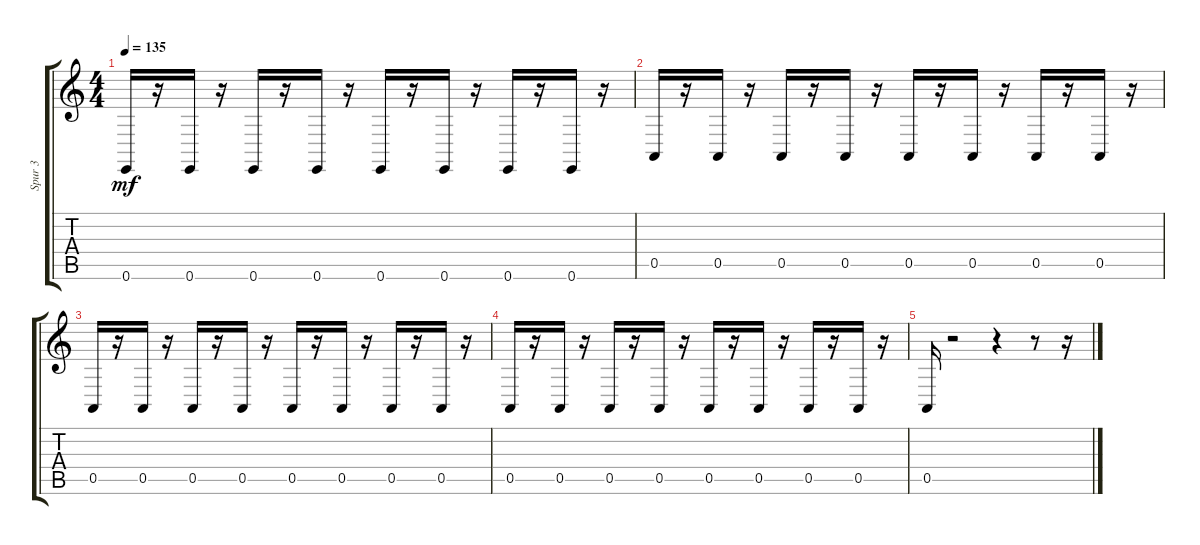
\track ("Spur 3" "Spur 3") {instrument lead2sawtooth}
\staff {score tabs}
\tuning (E4 B3 G3 D3 A2 E2) {hide}
\ts (4 4)
\tempo 135
\clef g2
\ks c
0.6.16{dy mf} r.16 0.6.16 r.16 0.6.16 r.16 0.6.16 r.16 0.6.16 r.16 0.6.16 r.16 0.6.16 r.16 0.6.16 r.16 |
0.5.16 r.16 0.5.16 r.16 0.5.16 r.16 0.5.16 r.16 0.5.16 r.16 0.5.16 r.16 0.5.16 r.16 0.5.16 r.16 |
0.5.16 r.16 0.5.16 r.16 0.5.16 r.16 0.5.16 r.16 0.5.16 r.16 0.5.16 r.16 0.5.16 r.16 0.5.16 r.16 |
0.5.16 r.16 0.5.16 r.16 0.5.16 r.16 0.5.16 r.16 0.5.16 r.16 0.5.16 r.16 0.5.16 r.16 0.5.16 r.16 |
0.5.16 r.2 r.4 r.8 r.16
